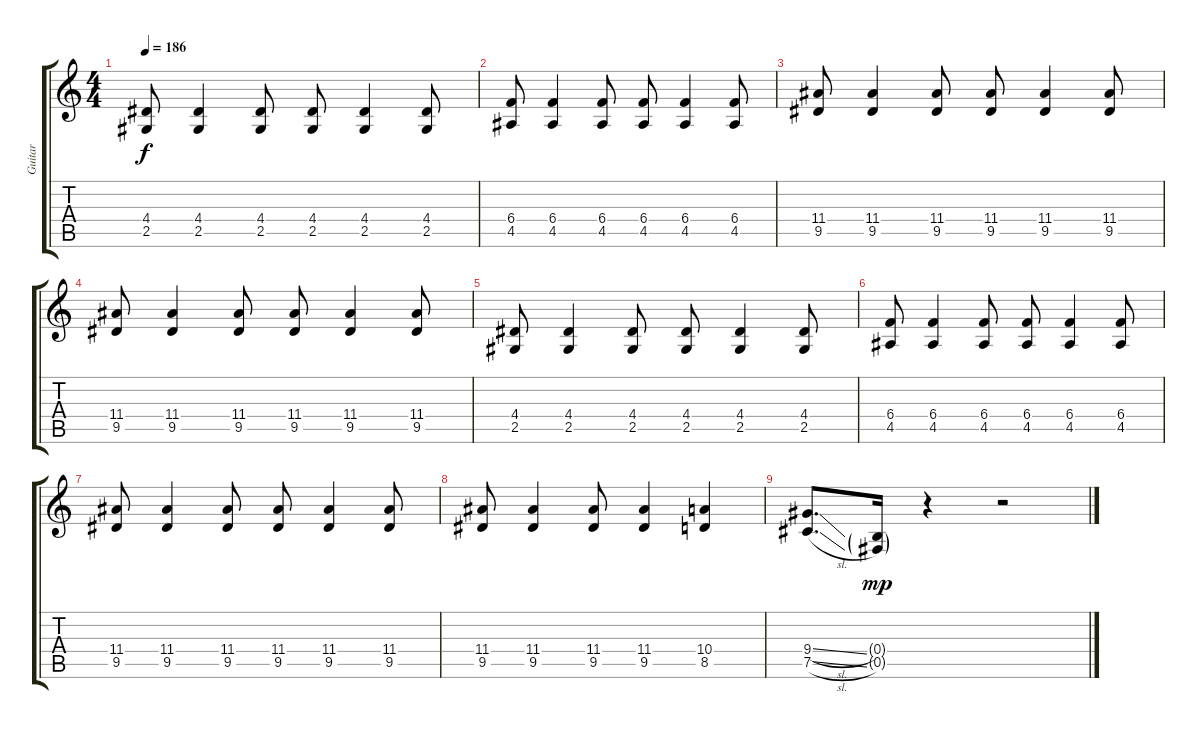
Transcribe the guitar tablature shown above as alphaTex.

\track ("Guitar" "Guitar") {instrument distortionguitar}
\staff {score tabs}
\tuning (Db4 Ab3 E3 B2 Gb2 B1) {hide}
\ts (4 4)
\tempo 186
\clef g2
\ks c
(4.4 2.5).8{dy f} (4.4 2.5).4 (4.4 2.5).8 (4.4 2.5).8 (4.4 2.5).4 (4.4 2.5).8 |
(6.4 4.5).8 (6.4 4.5).4 (6.4 4.5).8 (6.4 4.5).8 (6.4 4.5).4 (6.4 4.5).8 |
(11.4 9.5).8 (11.4 9.5).4 (11.4 9.5).8 (11.4 9.5).8 (11.4 9.5).4 (11.4 9.5).8 |
(11.4 9.5).8 (11.4 9.5).4 (11.4 9.5).8 (11.4 9.5).8 (11.4 9.5).4 (11.4 9.5).8 |
(4.4 2.5).8 (4.4 2.5).4 (4.4 2.5).8 (4.4 2.5).8 (4.4 2.5).4 (4.4 2.5).8 |
(6.4 4.5).8 (6.4 4.5).4 (6.4 4.5).8 (6.4 4.5).8 (6.4 4.5).4 (6.4 4.5).8 |
(11.4 9.5).8 (11.4 9.5).4 (11.4 9.5).8 (11.4 9.5).8 (11.4 9.5).4 (11.4 9.5).8 |
(11.4 9.5).8 (11.4 9.5).4 (11.4 9.5).8 (11.4 9.5).4 (10.4 8.5).4 |
(9.4{sl} 7.5{sl}).8{d} (0.4{g} 0.5{g}).16{dy mp} r.4 r.2
